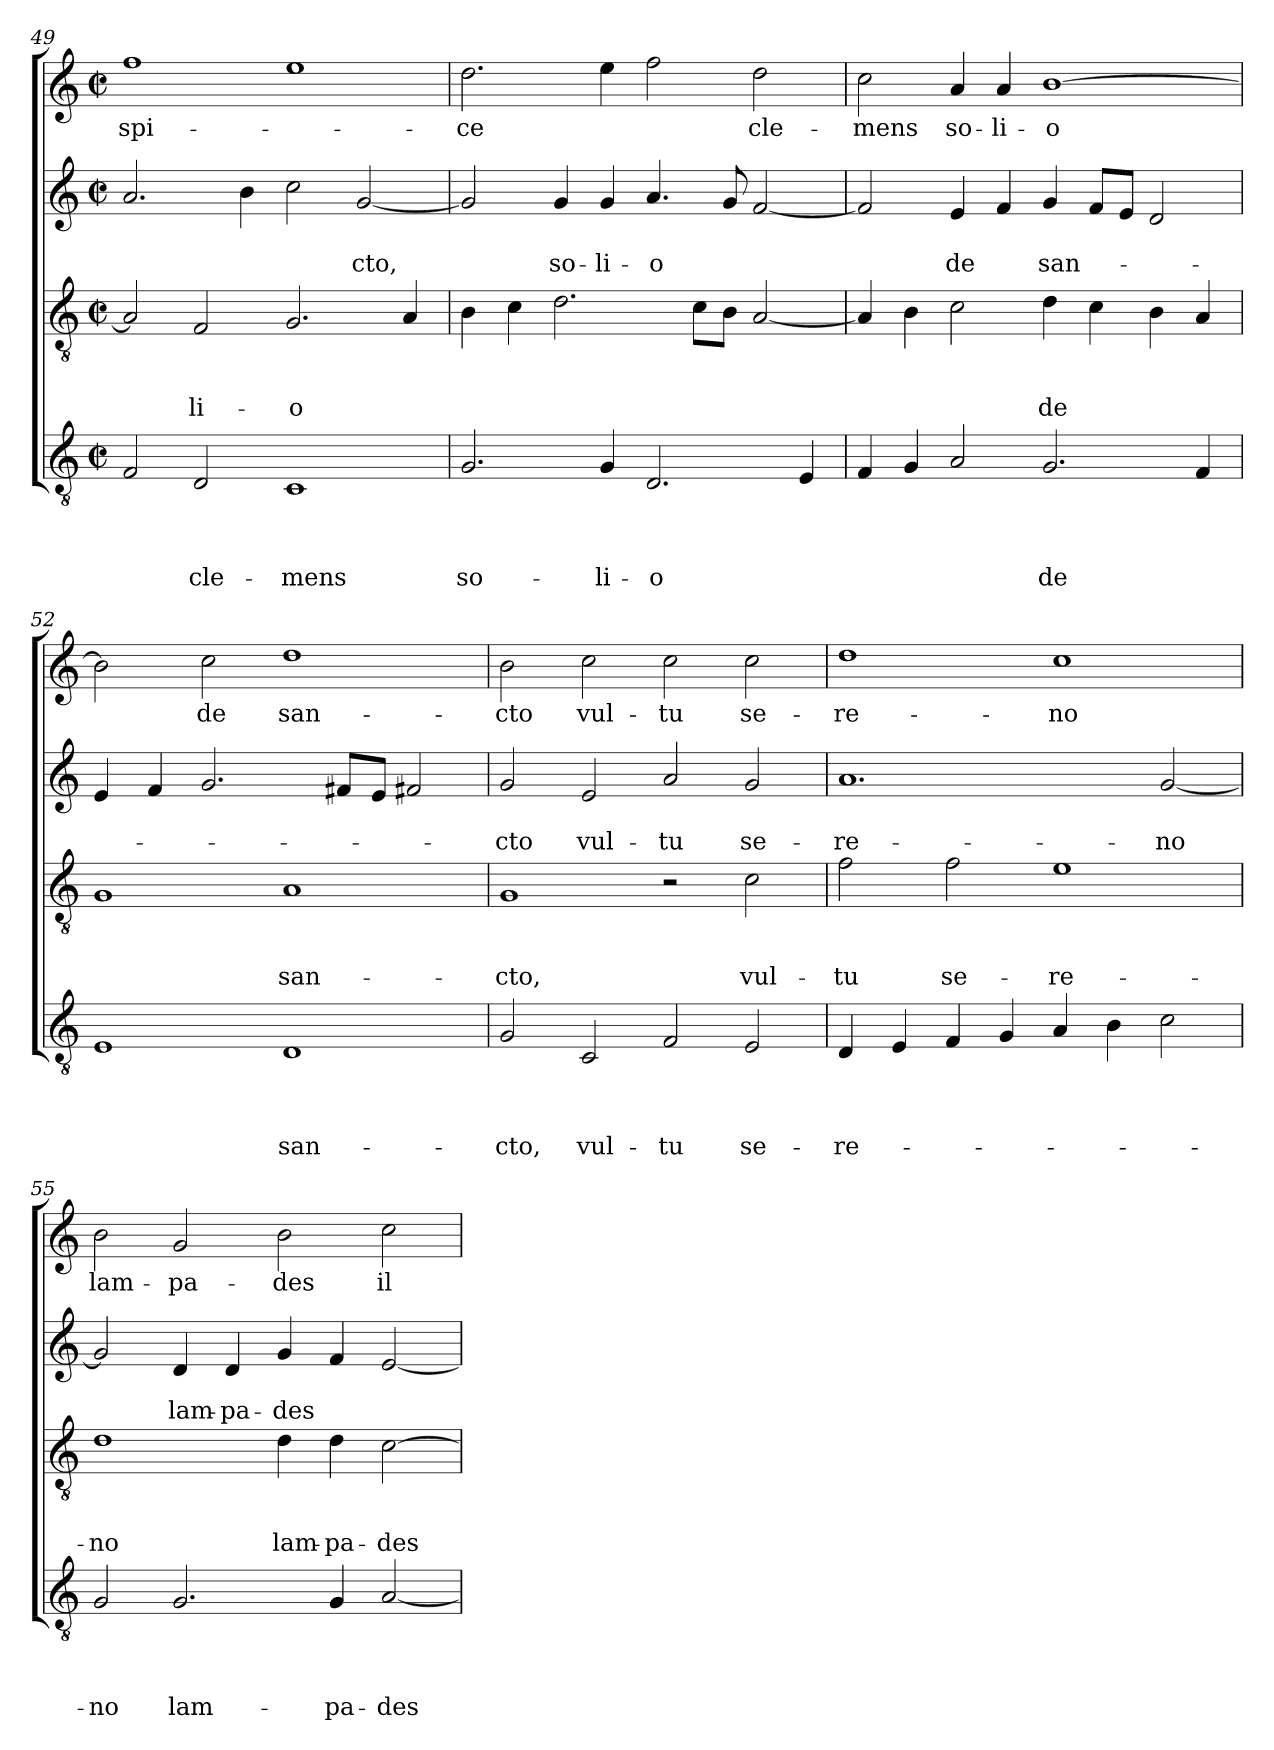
**kern	**text	**text	**text	**text	**kern	**text	**text	**text	**kern	**text	**text	**kern	**text
*part4	*part4	*part4	*part4	*part4	*part3	*part3	*part3	*part3	*part2	*part2	*part2	*part1	*part1
*staff4	*staff4	*staff4	*staff4	*staff4	*staff3	*staff3	*staff3	*staff3	*staff2	*staff2	*staff2	*staff1	*staff1
*clefGv2	*	*	*	*	*clefGv2	*	*	*	*clefG2	*	*	*clefG2	*
*k[]	*	*	*	*	*k[]	*	*	*	*k[]	*	*	*k[]	*
*C:	*	*	*	*	*C:	*	*	*	*C:	*	*	*C:	*
*M2/2	*	*	*	*	*M2/2	*	*	*	*M2/2	*	*	*M2/2	*
*met(c|)	*	*	*	*	*met(c|)	*	*	*	*met(c|)	*	*	*met(c|)	*
=49	=49	=49	=49	=49	=49	=49	=49	=49	=49	=49	=49	=49	=49
!	!	!	!	!	!	!	!	!	!	!	!	!	!LO:LY:b
2F/	.	.	.	.	2A/]	.	.	.	2.a/	.	.	1ff	-spi-
!	!	!	!	!LO:LY:b	!	!	!	!LO:LY:b	!	!	!	!	!
2D/	.	.	.	cle-	2F/	.	.	-li-	.	.	.	.	.
.	.	.	.	.	.	.	.	.	4b\	.	.	.	.
!	!	!	!	!LO:LY:b	!	!	!	!LO:LY:b	!	!	!	!	!
1C	.	.	.	-mens	2.G/	.	.	-o	2cc\	.	.	1ee	.
!	!	!	!	!	!	!	!	!	!	!	!LO:LY:b	!	!
.	.	.	.	.	.	.	.	.	[2g/	.	-cto,	.	.
.	.	.	.	.	4A/	.	.	.	.	.	.	.	.
=50	=50	=50	=50	=50	=50	=50	=50	=50	=50	=50	=50	=50	=50
!	!	!	!	!LO:LY:b	!	!	!	!	!	!	!	!	!LO:LY:b
2.G/	.	.	.	so-	4B\	.	.	.	2g/]	.	.	2.dd\	-ce
.	.	.	.	.	4c\	.	.	.	.	.	.	.	.
!	!	!	!	!	!	!	!	!	!	!	!LO:LY:b	!	!
.	.	.	.	.	2.d\	.	.	.	4g/	.	so-	.	.
!	!	!	!	!LO:LY:b	!	!	!	!	!	!	!LO:LY:b	!	!
4G/	.	.	.	-li-	.	.	.	.	4g/	.	-li-	4ee\	.
!	!	!	!	!LO:LY:b	!	!	!	!	!	!	!LO:LY:b	!	!
2.D/	.	.	.	-o	.	.	.	.	4.a/	.	-o	2ff\	.
.	.	.	.	.	8c\L	.	.	.	.	.	.	.	.
.	.	.	.	.	8B\J	.	.	.	8g/	.	.	.	.
!	!	!	!	!	!	!	!	!	!	!	!	!	!LO:LY:b
.	.	.	.	.	[2A/	.	.	.	[2f/	.	.	2dd\	cle-
4E/	.	.	.	.	.	.	.	.	.	.	.	.	.
=51	=51	=51	=51	=51	=51	=51	=51	=51	=51	=51	=51	=51	=51
!	!	!	!	!	!	!	!	!	!	!	!	!	!LO:LY:b
4F/	.	.	.	.	4A/]	.	.	.	2f/]	.	.	2cc\	-mens
4G/	.	.	.	.	4B\	.	.	.	.	.	.	.	.
!	!	!	!	!	!	!	!	!	!	!	!LO:LY:b	!	!LO:LY:b
2A/	.	.	.	.	2c\	.	.	.	4e/	.	de	4a/	so-
!	!	!	!	!	!	!	!	!	!	!	!	!	!LO:LY:b
.	.	.	.	.	.	.	.	.	4f/	.	.	4a/	-li-
!	!	!	!	!LO:LY:b	!	!	!	!LO:LY:b	!	!	!LO:LY:b	!	!LO:LY:b
2.G/	.	.	.	de	4d\	.	.	de	4g/	.	san-	[1b	-o
.	.	.	.	.	4c\	.	.	.	8f/L	.	.	.	.
.	.	.	.	.	.	.	.	.	8e/J	.	.	.	.
.	.	.	.	.	4B\	.	.	.	2d/	.	.	.	.
4F/	.	.	.	.	4A/	.	.	.	.	.	.	.	.
=52	=52	=52	=52	=52	=52	=52	=52	=52	=52	=52	=52	=52	=52
1E	.	.	.	.	1G	.	.	.	4e/	.	.	2b\]	.
.	.	.	.	.	.	.	.	.	4f/	.	.	.	.
!	!	!	!	!	!	!	!	!	!	!	!	!	!LO:LY:b
.	.	.	.	.	.	.	.	.	2.g/	.	.	2cc\	de
!	!	!	!	!LO:LY:b	!	!	!	!LO:LY:b	!	!	!	!	!LO:LY:b
1D	.	.	.	san-	1A	.	.	san-	.	.	.	1dd	san-
.	.	.	.	.	.	.	.	.	8f#/L	.	.	.	.
.	.	.	.	.	.	.	.	.	8e/J	.	.	.	.
.	.	.	.	.	.	.	.	.	2f#X/	.	.	.	.
!!LO:PB:g=z
=53	=53	=53	=53	=53	=53	=53	=53	=53	=53	=53	=53	=53	=53
!	!	!	!	!LO:LY:b	!	!	!	!LO:LY:b	!	!	!LO:LY:b	!	!LO:LY:b
2G/	.	.	.	-cto,	1G	.	.	-cto,	2g/	.	-cto	2b\	-cto
!	!	!	!	!LO:LY:b	!	!	!	!	!	!	!LO:LY:b	!	!LO:LY:b
2C/	.	.	.	vul-	.	.	.	.	2e/	.	vul-	2cc\	vul-
!	!	!	!	!LO:LY:b	!	!	!	!	!	!	!LO:LY:b	!	!LO:LY:b
2F/	.	.	.	-tu	2r	.	.	.	2a/	.	-tu	2cc\	-tu
!	!	!	!	!LO:LY:b	!	!	!	!LO:LY:b	!	!	!LO:LY:b	!	!LO:LY:b
2E/	.	.	.	se-	2c\	.	.	vul-	2g/	.	se-	2cc\	se-
=54	=54	=54	=54	=54	=54	=54	=54	=54	=54	=54	=54	=54	=54
!	!	!	!	!LO:LY:b	!	!	!	!LO:LY:b	!	!	!LO:LY:b	!	!LO:LY:b
4D/	.	.	.	-re-	2f\	.	.	-tu	1.a	.	-re-	1dd	-re-
4E/	.	.	.	.	.	.	.	.	.	.	.	.	.
!	!	!	!	!	!	!	!	!LO:LY:b	!	!	!	!	!
4F/	.	.	.	.	2f\	.	.	se-	.	.	.	.	.
4G/	.	.	.	.	.	.	.	.	.	.	.	.	.
!	!	!	!	!	!	!	!	!LO:LY:b	!	!	!	!	!LO:LY:b
4A/	.	.	.	.	1e	.	.	-re-	.	.	.	1cc	-no
4B\	.	.	.	.	.	.	.	.	.	.	.	.	.
!	!	!	!	!	!	!	!	!	!	!	!LO:LY:b	!	!
2c\	.	.	.	.	.	.	.	.	[2g/	.	-no	.	.
=55	=55	=55	=55	=55	=55	=55	=55	=55	=55	=55	=55	=55	=55
!	!	!	!	!LO:LY:b	!	!	!	!LO:LY:b	!	!	!	!	!LO:LY:b
2G/	.	.	.	-no	1d	.	.	-no	2g/]	.	.	2b\	lam-
!	!	!	!	!LO:LY:b	!	!	!	!	!	!	!LO:LY:b	!	!LO:LY:b
2.G/	.	.	.	lam-	.	.	.	.	4d/	.	lam-	2g/	-pa-
!	!	!	!	!	!	!	!	!	!	!	!LO:LY:b	!	!
.	.	.	.	.	.	.	.	.	4d/	.	-pa-	.	.
!	!	!	!	!	!	!	!	!LO:LY:b	!	!	!LO:LY:b	!	!LO:LY:b
.	.	.	.	.	4d\	.	.	lam-	4g/	.	-des	2b\	-des
!	!	!	!	!LO:LY:b	!	!	!	!LO:LY:b	!	!	!	!	!
4G/	.	.	.	-pa-	4d\	.	.	-pa-	4f/	.	.	.	.
!	!	!	!	!LO:LY:b	!	!	!	!LO:LY:b	!	!	!	!	!LO:LY:b
[2A/	.	.	.	-des	[2c\	.	.	-des	[2e/	.	.	2cc\	il-
=	=	=	=	=	=	=	=	=	=	=	=	=	=
*-	*-	*-	*-	*-	*-	*-	*-	*-	*-	*-	*-	*-	*-
